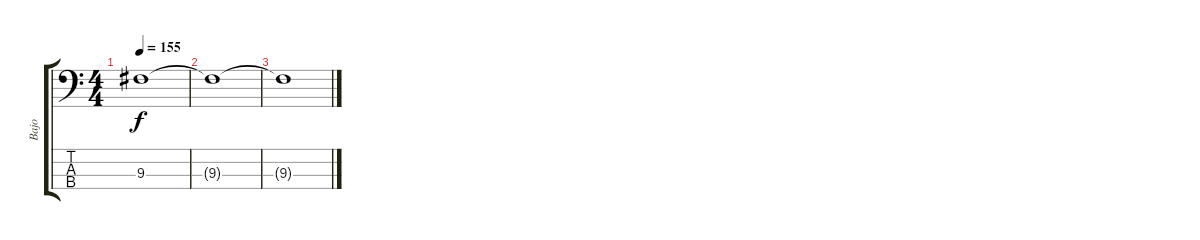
\track ("Bajo" "Bajo") {instrument electricbasspick}
\staff {score tabs}
\tuning (G2 D2 A1 E1) {hide}
\ts (4 4)
\tempo 155
\clef f4
\ks c
9.3.1{dy f volume 0} |
9.3{t}.1 |
9.3{t}.1
